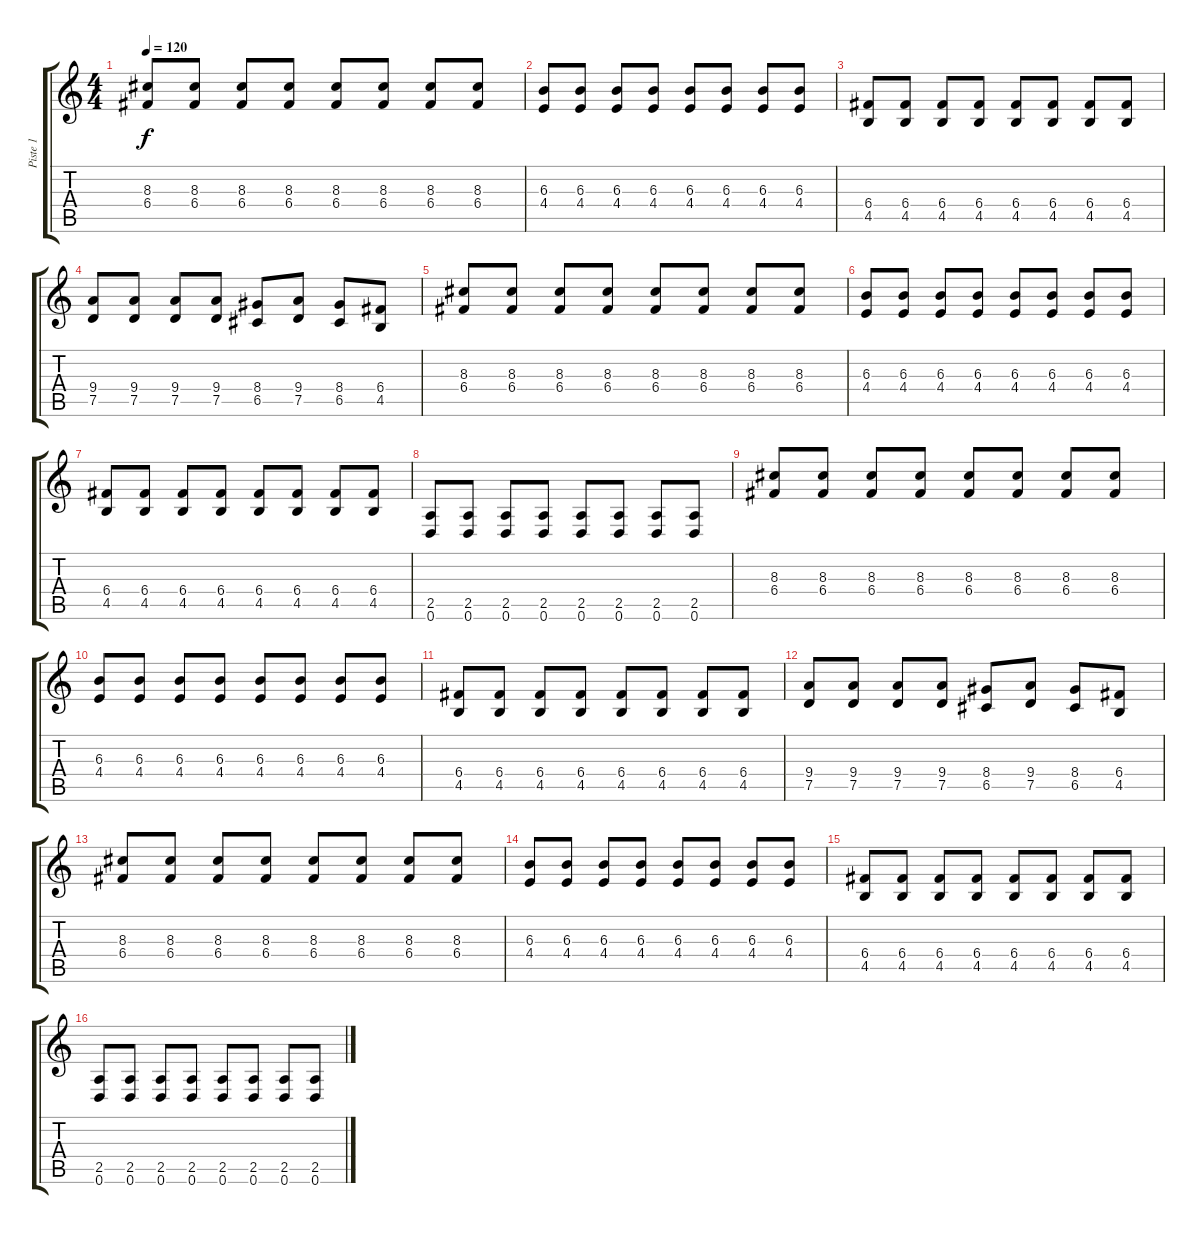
\track ("Piste 1" "Piste 1") {instrument distortionguitar}
\staff {score tabs}
\tuning (D4 A3 F3 C3 G2 D2) {hide}
\ts (4 4)
\tempo 120
\clef g2
\ks c
(8.3 6.4).8{dy f} (8.3 6.4).8 (8.3 6.4).8 (8.3 6.4).8 (8.3 6.4).8 (8.3 6.4).8 (8.3 6.4).8 (8.3 6.4).8 |
(6.3 4.4).8 (6.3 4.4).8 (6.3 4.4).8 (6.3 4.4).8 (6.3 4.4).8 (6.3 4.4).8 (6.3 4.4).8 (6.3 4.4).8 |
(6.4 4.5).8 (6.4 4.5).8 (6.4 4.5).8 (6.4 4.5).8 (6.4 4.5).8 (6.4 4.5).8 (6.4 4.5).8 (6.4 4.5).8 |
(9.4 7.5).8 (9.4 7.5).8 (9.4 7.5).8 (9.4 7.5).8 (8.4 6.5).8 (9.4 7.5).8 (8.4 6.5).8 (6.4 4.5).8 |
(8.3 6.4).8 (8.3 6.4).8 (8.3 6.4).8 (8.3 6.4).8 (8.3 6.4).8 (8.3 6.4).8 (8.3 6.4).8 (8.3 6.4).8 |
(6.3 4.4).8 (6.3 4.4).8 (6.3 4.4).8 (6.3 4.4).8 (6.3 4.4).8 (6.3 4.4).8 (6.3 4.4).8 (6.3 4.4).8 |
(6.4 4.5).8 (6.4 4.5).8 (6.4 4.5).8 (6.4 4.5).8 (6.4 4.5).8 (6.4 4.5).8 (6.4 4.5).8 (6.4 4.5).8 |
(2.5 0.6).8 (2.5 0.6).8 (2.5 0.6).8 (2.5 0.6).8 (2.5 0.6).8 (2.5 0.6).8 (2.5 0.6).8 (2.5 0.6).8 |
(8.3 6.4).8 (8.3 6.4).8 (8.3 6.4).8 (8.3 6.4).8 (8.3 6.4).8 (8.3 6.4).8 (8.3 6.4).8 (8.3 6.4).8 |
(6.3 4.4).8 (6.3 4.4).8 (6.3 4.4).8 (6.3 4.4).8 (6.3 4.4).8 (6.3 4.4).8 (6.3 4.4).8 (6.3 4.4).8 |
(6.4 4.5).8 (6.4 4.5).8 (6.4 4.5).8 (6.4 4.5).8 (6.4 4.5).8 (6.4 4.5).8 (6.4 4.5).8 (6.4 4.5).8 |
(9.4 7.5).8 (9.4 7.5).8 (9.4 7.5).8 (9.4 7.5).8 (8.4 6.5).8 (9.4 7.5).8 (8.4 6.5).8 (6.4 4.5).8 |
(8.3 6.4).8 (8.3 6.4).8 (8.3 6.4).8 (8.3 6.4).8 (8.3 6.4).8 (8.3 6.4).8 (8.3 6.4).8 (8.3 6.4).8 |
(6.3 4.4).8 (6.3 4.4).8 (6.3 4.4).8 (6.3 4.4).8 (6.3 4.4).8 (6.3 4.4).8 (6.3 4.4).8 (6.3 4.4).8 |
(6.4 4.5).8 (6.4 4.5).8 (6.4 4.5).8 (6.4 4.5).8 (6.4 4.5).8 (6.4 4.5).8 (6.4 4.5).8 (6.4 4.5).8 |
(2.5 0.6).8 (2.5 0.6).8 (2.5 0.6).8 (2.5 0.6).8 (2.5 0.6).8 (2.5 0.6).8 (2.5 0.6).8 (2.5 0.6).8
